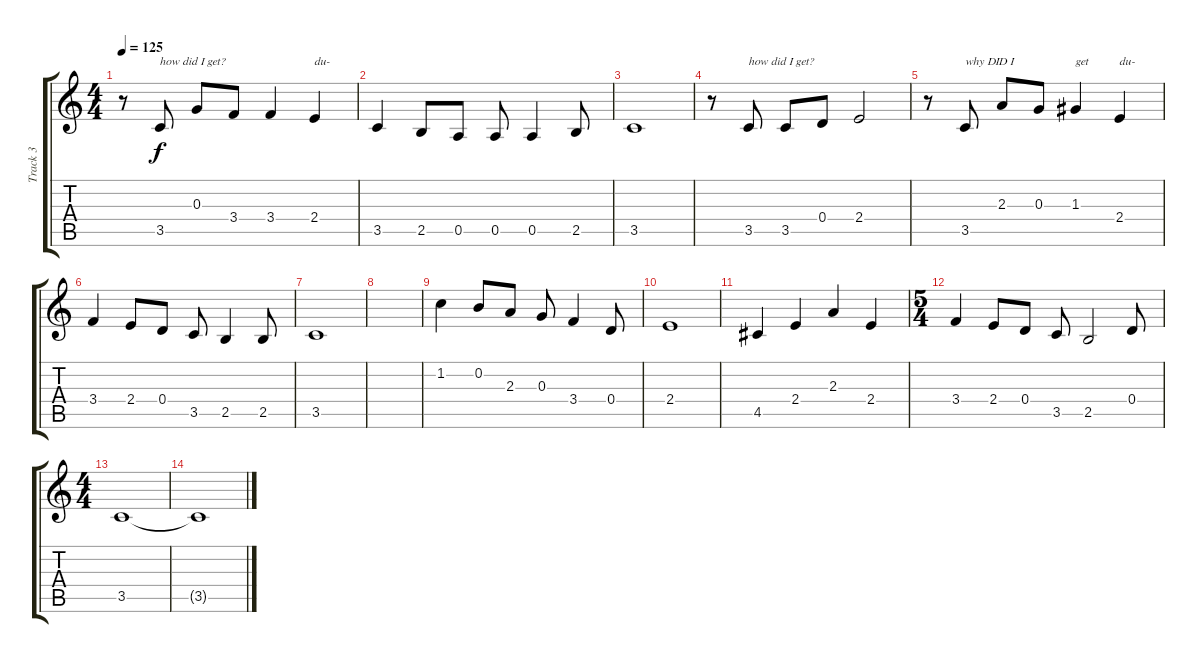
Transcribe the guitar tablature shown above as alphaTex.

\track ("Track 3" "Track 3") {instrument acousticguitarnylon}
\staff {score tabs}
\tuning (E4 B3 G3 D3 A2 E2) {hide}
\ts (4 4)
\tempo 125
\clef g2
\ks c
r.8{dy f} 3.5.8{txt "how did I get?"} 0.3.8 3.4.8 3.4.4 2.4.4{txt "du-"} |
3.5.4 2.5.8 0.5.8 0.5.8 0.5.4 2.5.8 |
3.5.1 |
r.8 3.5.8{txt "how did I get?"} 3.5.8 0.4.8 2.4.2 |
r.8 3.5.8{txt "why DID I"} 2.3.8 0.3.8 1.3.4{txt "get "} 2.4.4{txt "du-"} |
3.4.4 2.4.8 0.4.8 3.5.8 2.5.4 2.5.8 |
3.5.1 |
|
1.2.4 0.2.8 2.3.8 0.3.8 3.4.4 0.4.8 |
2.4.1 |
4.5.4 2.4.4 2.3.4 2.4.4 |
\ts (5 4)
3.4.4 2.4.8 0.4.8 3.5.8 2.5.2 0.4.8 |
\ts (4 4)
3.5.1 |
3.5{t}.1
